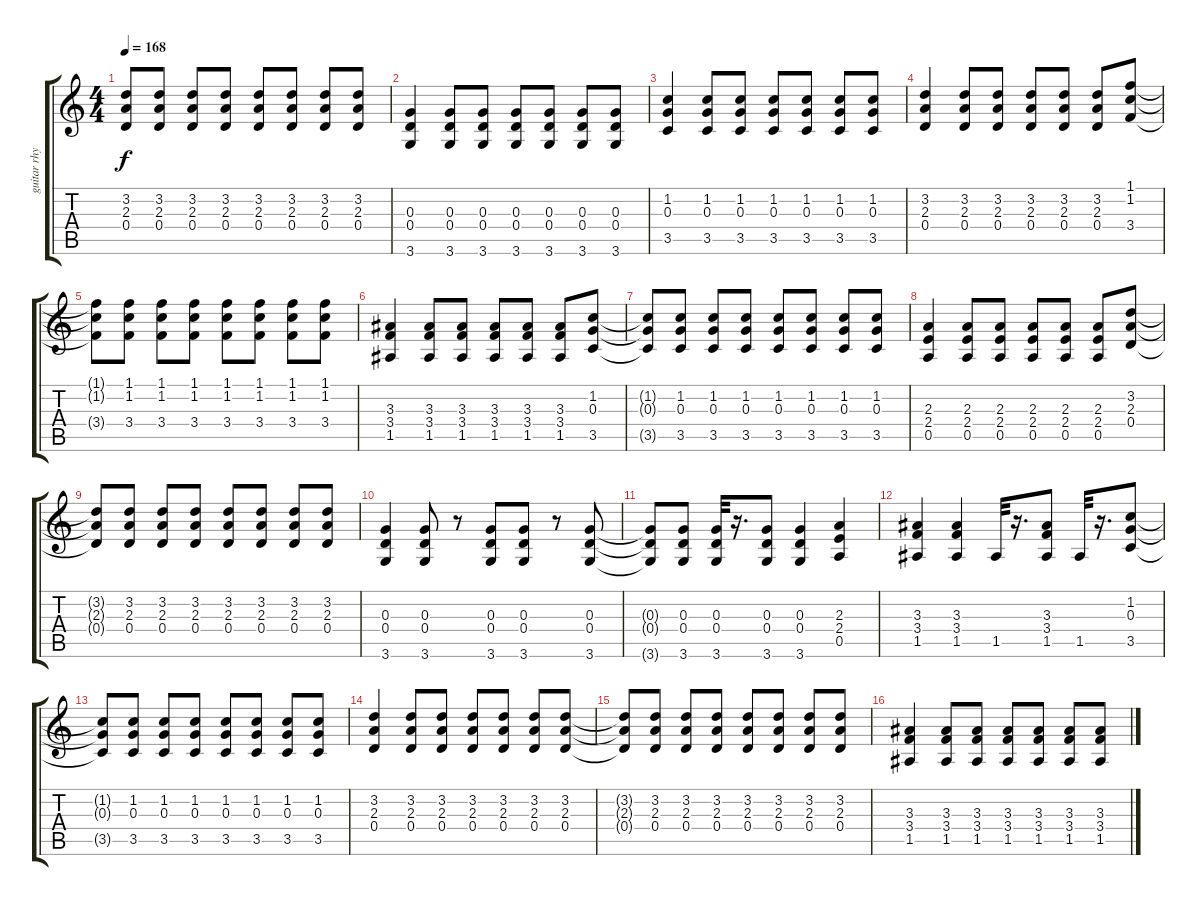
\track ("guitar rhythm" "guitar rhy") {instrument distortionguitar}
\staff {score tabs}
\tuning (E4 B3 G3 D3 A2 E2) {hide}
\ts (4 4)
\tempo 168
\clef g2
\ks c
(3.2{t} 2.3{t} 0.4{t}).8{dy f} (3.2 2.3 0.4).8 (3.2 2.3 0.4).8 (3.2 2.3 0.4).8 (3.2 2.3 0.4).8 (3.2 2.3 0.4).8 (3.2 2.3 0.4).8 (3.2 2.3 0.4).8 |
(0.3 0.4 3.6).4 (0.3 0.4 3.6).8 (0.3 0.4 3.6).8 (0.3 0.4 3.6).8 (0.3 0.4 3.6).8 (0.3 0.4 3.6).8 (0.3 0.4 3.6).8 |
(1.2 0.3 3.5).4 (1.2 0.3 3.5).8 (1.2 0.3 3.5).8 (1.2 0.3 3.5).8 (1.2 0.3 3.5).8 (1.2 0.3 3.5).8 (1.2 0.3 3.5).8 |
(3.2 2.3 0.4).4 (3.2 2.3 0.4).8 (3.2 2.3 0.4).8 (3.2 2.3 0.4).8 (3.2 2.3 0.4).8 (3.2 2.3 0.4).8 (1.1 1.2 3.4).8 |
(1.1{t} 1.2{t} 3.4{t}).8 (1.1 1.2 3.4).8 (1.1 1.2 3.4).8 (1.1 1.2 3.4).8 (1.1 1.2 3.4).8 (1.1 1.2 3.4).8 (1.1 1.2 3.4).8 (1.1 1.2 3.4).8 |
(3.3 3.4 1.5).4 (3.3 3.4 1.5).8 (3.3 3.4 1.5).8 (3.3 3.4 1.5).8 (3.3 3.4 1.5).8 (3.3 3.4 1.5).8 (1.2 0.3 3.5).8 |
(1.2{t} 0.3{t} 3.5{t}).8 (1.2 0.3 3.5).8 (1.2 0.3 3.5).8 (1.2 0.3 3.5).8 (1.2 0.3 3.5).8 (1.2 0.3 3.5).8 (1.2 0.3 3.5).8 (1.2 0.3 3.5).8 |
(2.3 2.4 0.5).4 (2.3 2.4 0.5).8 (2.3 2.4 0.5).8 (2.3 2.4 0.5).8 (2.3 2.4 0.5).8 (2.3 2.4 0.5).8 (3.2 2.3 0.4).8 |
(3.2{t} 2.3{t} 0.4{t}).8 (3.2 2.3 0.4).8 (3.2 2.3 0.4).8 (3.2 2.3 0.4).8 (3.2 2.3 0.4).8 (3.2 2.3 0.4).8 (3.2 2.3 0.4).8 (3.2 2.3 0.4).8 |
(0.3 0.4 3.6).4 (0.3 0.4 3.6).8 r.8 (0.3 0.4 3.6).8 (0.3 0.4 3.6).8 r.8 (0.3 0.4 3.6).8 |
(0.3{t} 0.4{t} 3.6{t}).8 (0.3 0.4 3.6).8 (0.3 0.4 3.6).32 r.16{d} (0.3 0.4 3.6).8 (0.3 0.4 3.6).4 (2.3 2.4 0.5).4 |
(3.3 3.4 1.5).4 (3.3 3.4 1.5).4 1.5.32 r.16{d} (3.3 3.4 1.5).8 1.5.32 r.16{d} (1.2 0.3 3.5).8 |
(1.2{t} 0.3{t} 3.5{t}).8 (1.2 0.3 3.5).8 (1.2 0.3 3.5).8 (1.2 0.3 3.5).8 (1.2 0.3 3.5).8 (1.2 0.3 3.5).8 (1.2 0.3 3.5).8 (1.2 0.3 3.5).8 |
(3.2 2.3 0.4).4 (3.2 2.3 0.4).8 (3.2 2.3 0.4).8 (3.2 2.3 0.4).8 (3.2 2.3 0.4).8 (3.2 2.3 0.4).8 (3.2 2.3 0.4).8 |
(3.2{t} 2.3{t} 0.4{t}).8 (3.2 2.3 0.4).8 (3.2 2.3 0.4).8 (3.2 2.3 0.4).8 (3.2 2.3 0.4).8 (3.2 2.3 0.4).8 (3.2 2.3 0.4).8 (3.2 2.3 0.4).8 |
(3.3 3.4 1.5).4 (3.3 3.4 1.5).8 (3.3 3.4 1.5).8 (3.3 3.4 1.5).8 (3.3 3.4 1.5).8 (3.3 3.4 1.5).8 (3.3 3.4 1.5).8
